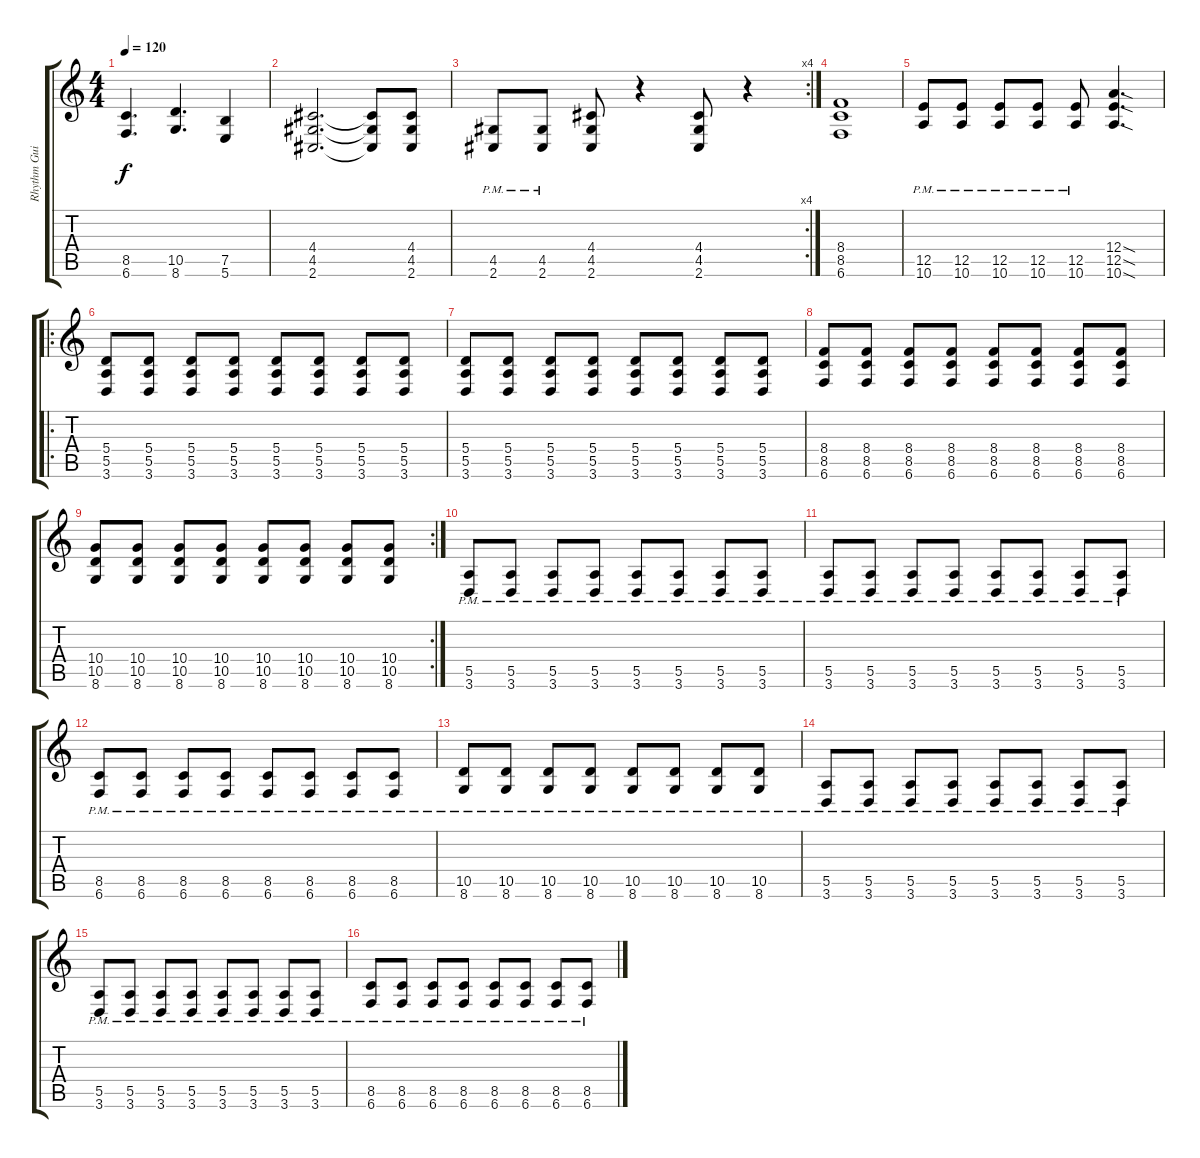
\track ("Rhythm Guitar 2" "Rhythm Gui") {instrument distortionguitar}
\staff {score tabs}
\tuning (B3 Gb3 D3 A2 E2 B1) {hide}
\ts (4 4)
\tempo 120
\clef g2
\ks c
(8.5 6.6).4{d dy f} (10.5 8.6).4{d} (7.5 5.6).4 |
(4.4 4.5 2.6).2{d} (4.4{t} 4.5{t} 2.6{t}).8 (4.4 4.5 2.6).8 |
\rc 4
(4.5{pm} 2.6{pm}).8 (4.5{pm} 2.6{pm}).8 (4.4 4.5 2.6).8 r.4 (4.4 4.5 2.6).8 r.4 |
(8.4 8.5 6.6).1 |
(12.5 10.6{pm}).8 (12.5 10.6{pm}).8 (12.5 10.6{pm}).8 (12.5 10.6{pm}).8 (12.5 10.6{pm}).8 (12.4{sod} 12.5{sod} 10.6{sod}).4{d} |
\ro
(5.4 5.5 3.6).8 (5.4 5.5 3.6).8 (5.4 5.5 3.6).8 (5.4 5.5 3.6).8 (5.4 5.5 3.6).8 (5.4 5.5 3.6).8 (5.4 5.5 3.6).8 (5.4 5.5 3.6).8 |
(5.4 5.5 3.6).8 (5.4 5.5 3.6).8 (5.4 5.5 3.6).8 (5.4 5.5 3.6).8 (5.4 5.5 3.6).8 (5.4 5.5 3.6).8 (5.4 5.5 3.6).8 (5.4 5.5 3.6).8 |
(8.4 8.5 6.6).8 (8.4 8.5 6.6).8 (8.4 8.5 6.6).8 (8.4 8.5 6.6).8 (8.4 8.5 6.6).8 (8.4 8.5 6.6).8 (8.4 8.5 6.6).8 (8.4 8.5 6.6).8 |
\rc 2
(10.4 10.5 8.6).8 (10.4 10.5 8.6).8 (10.4 10.5 8.6).8 (10.4 10.5 8.6).8 (10.4 10.5 8.6).8 (10.4 10.5 8.6).8 (10.4 10.5 8.6).8 (10.4 10.5 8.6).8 |
(5.5{pm} 3.6{pm}).8 (5.5{pm} 3.6{pm}).8 (5.5{pm} 3.6{pm}).8 (5.5{pm} 3.6{pm}).8 (5.5{pm} 3.6{pm}).8 (5.5{pm} 3.6{pm}).8 (5.5{pm} 3.6{pm}).8 (5.5{pm} 3.6{pm}).8 |
(5.5{pm} 3.6{pm}).8 (5.5{pm} 3.6{pm}).8 (5.5{pm} 3.6{pm}).8 (5.5{pm} 3.6{pm}).8 (5.5{pm} 3.6{pm}).8 (5.5{pm} 3.6{pm}).8 (5.5{pm} 3.6{pm}).8 (5.5{pm} 3.6{pm}).8 |
(8.5{pm} 6.6{pm}).8 (8.5{pm} 6.6{pm}).8 (8.5{pm} 6.6{pm}).8 (8.5{pm} 6.6{pm}).8 (8.5{pm} 6.6{pm}).8 (8.5{pm} 6.6{pm}).8 (8.5{pm} 6.6{pm}).8 (8.5{pm} 6.6{pm}).8 |
(10.5{pm} 8.6{pm}).8 (10.5{pm} 8.6{pm}).8 (10.5{pm} 8.6{pm}).8 (10.5{pm} 8.6{pm}).8 (10.5{pm} 8.6{pm}).8 (10.5{pm} 8.6{pm}).8 (10.5{pm} 8.6{pm}).8 (10.5{pm} 8.6{pm}).8 |
(5.5{pm} 3.6{pm}).8 (5.5{pm} 3.6{pm}).8 (5.5{pm} 3.6{pm}).8 (5.5{pm} 3.6{pm}).8 (5.5{pm} 3.6{pm}).8 (5.5{pm} 3.6{pm}).8 (5.5{pm} 3.6{pm}).8 (5.5{pm} 3.6{pm}).8 |
(5.5{pm} 3.6{pm}).8 (5.5{pm} 3.6{pm}).8 (5.5{pm} 3.6{pm}).8 (5.5{pm} 3.6{pm}).8 (5.5{pm} 3.6{pm}).8 (5.5{pm} 3.6{pm}).8 (5.5{pm} 3.6{pm}).8 (5.5{pm} 3.6{pm}).8 |
(8.5{pm} 6.6{pm}).8 (8.5{pm} 6.6{pm}).8 (8.5{pm} 6.6{pm}).8 (8.5{pm} 6.6{pm}).8 (8.5{pm} 6.6{pm}).8 (8.5{pm} 6.6{pm}).8 (8.5{pm} 6.6{pm}).8 (8.5{pm} 6.6{pm}).8
